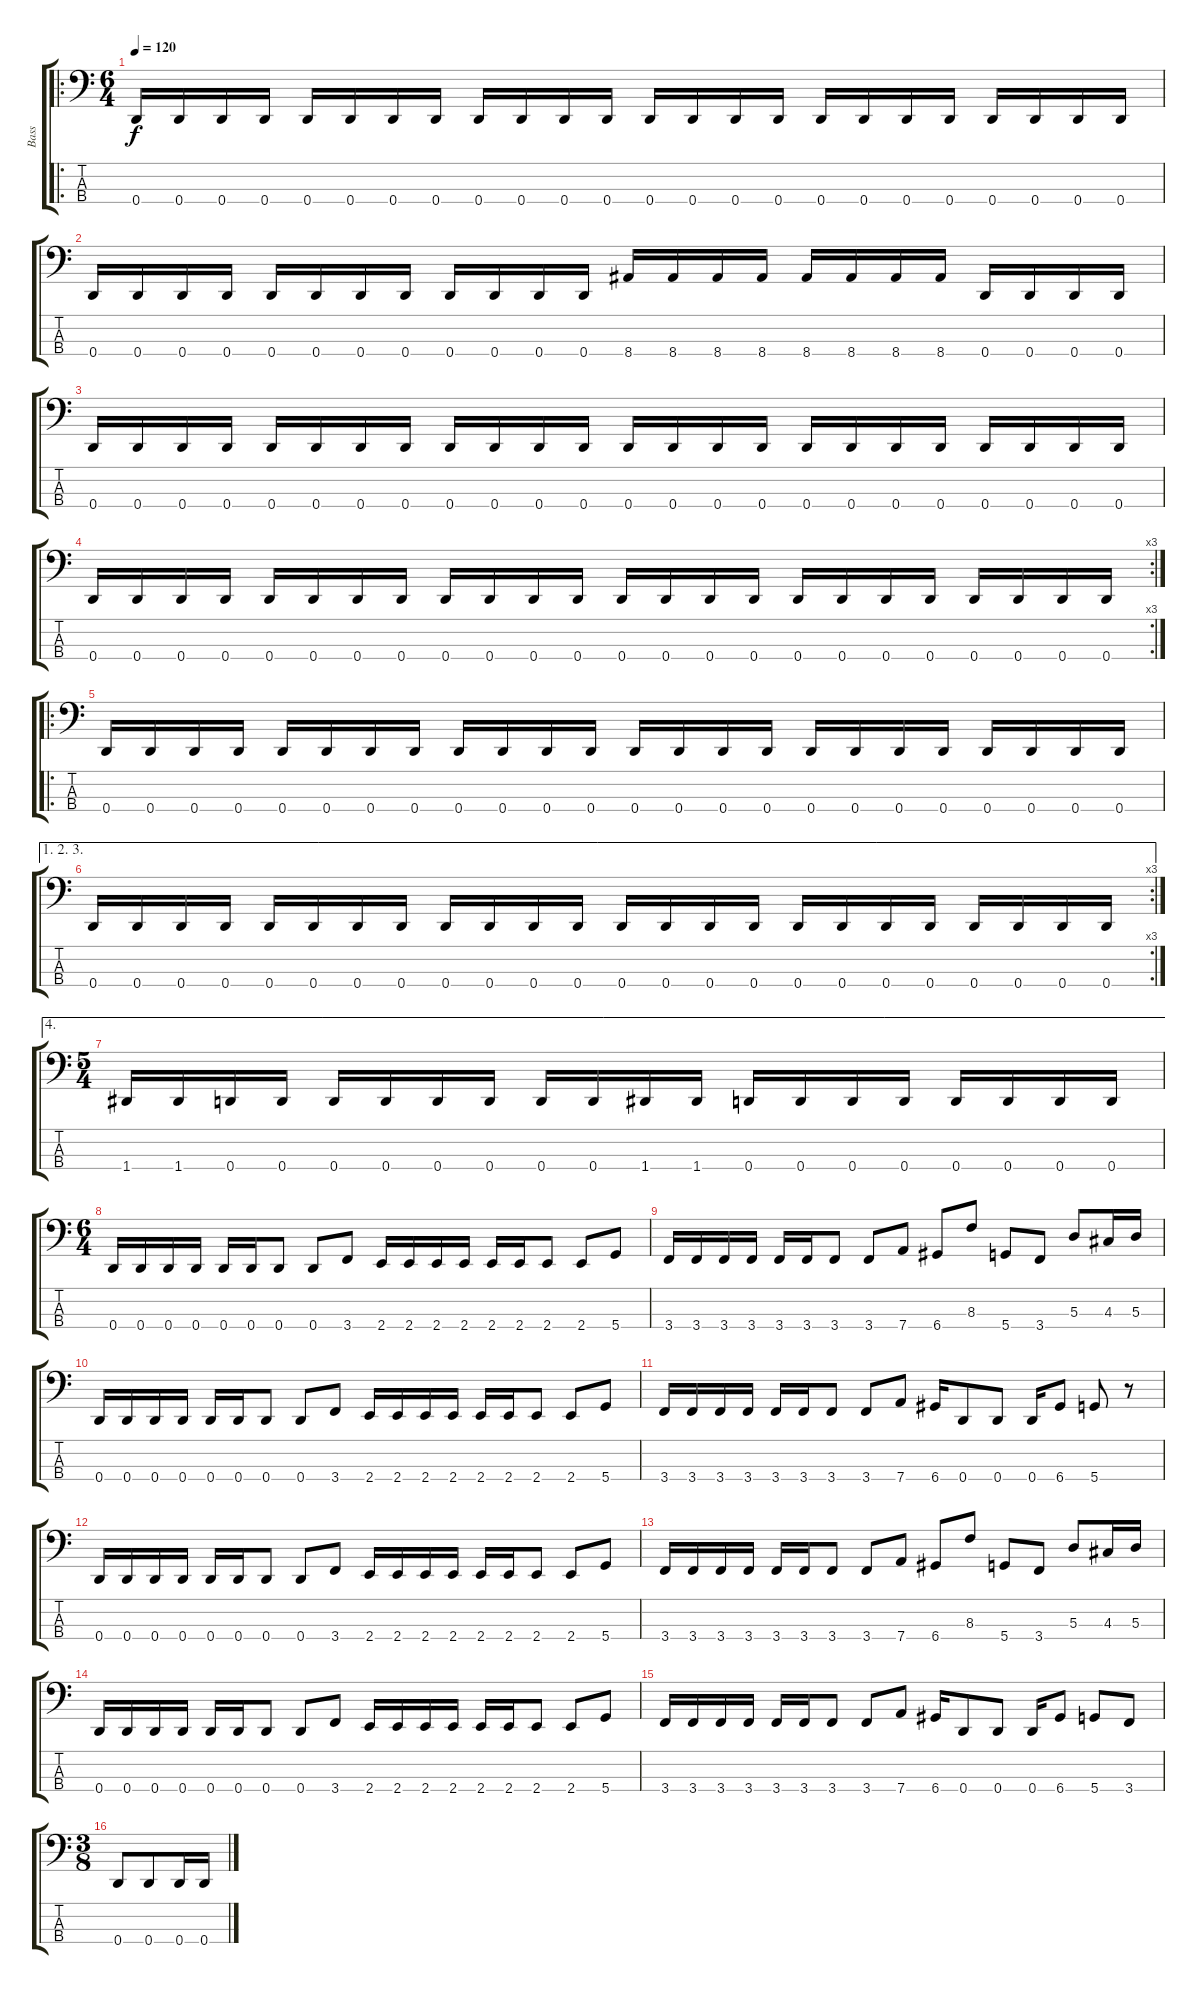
\track ("Bass" "Bass") {instrument electricbassfinger}
\staff {score tabs}
\tuning (G2 D2 A1 D1) {hide}
\ro
\ts (6 4)
\tempo 120
\clef f4
\ks c
0.4.16{dy f instrument electricbassfinger} 0.4.16 0.4.16 0.4.16 0.4.16 0.4.16 0.4.16 0.4.16 0.4.16 0.4.16 0.4.16 0.4.16 0.4.16 0.4.16 0.4.16 0.4.16 0.4.16 0.4.16 0.4.16 0.4.16 0.4.16 0.4.16 0.4.16 0.4.16 |
0.4.16 0.4.16 0.4.16 0.4.16 0.4.16 0.4.16 0.4.16 0.4.16 0.4.16 0.4.16 0.4.16 0.4.16 8.4.16 8.4.16 8.4.16 8.4.16 8.4.16 8.4.16 8.4.16 8.4.16 0.4.16 0.4.16 0.4.16 0.4.16 |
0.4.16 0.4.16 0.4.16 0.4.16 0.4.16 0.4.16 0.4.16 0.4.16 0.4.16 0.4.16 0.4.16 0.4.16 0.4.16 0.4.16 0.4.16 0.4.16 0.4.16 0.4.16 0.4.16 0.4.16 0.4.16 0.4.16 0.4.16 0.4.16 |
\rc 3
0.4.16 0.4.16 0.4.16 0.4.16 0.4.16 0.4.16 0.4.16 0.4.16 0.4.16 0.4.16 0.4.16 0.4.16 0.4.16 0.4.16 0.4.16 0.4.16 0.4.16 0.4.16 0.4.16 0.4.16 0.4.16 0.4.16 0.4.16 0.4.16 |
\ro
0.4.16 0.4.16 0.4.16 0.4.16 0.4.16 0.4.16 0.4.16 0.4.16 0.4.16 0.4.16 0.4.16 0.4.16 0.4.16 0.4.16 0.4.16 0.4.16 0.4.16 0.4.16 0.4.16 0.4.16 0.4.16 0.4.16 0.4.16 0.4.16 |
\ae (1 2 3)
\rc 3
0.4.16 0.4.16 0.4.16 0.4.16 0.4.16 0.4.16 0.4.16 0.4.16 0.4.16 0.4.16 0.4.16 0.4.16 0.4.16 0.4.16 0.4.16 0.4.16 0.4.16 0.4.16 0.4.16 0.4.16 0.4.16 0.4.16 0.4.16 0.4.16 |
\ae 4
\ts (5 4)
1.4.16 1.4.16 0.4.16 0.4.16 0.4.16 0.4.16 0.4.16 0.4.16 0.4.16 0.4.16 1.4.16 1.4.16 0.4.16 0.4.16 0.4.16 0.4.16 0.4.16 0.4.16 0.4.16 0.4.16 |
\ts (6 4)
0.4.16 0.4.16 0.4.16 0.4.16 0.4.16 0.4.16 0.4.8 0.4.8 3.4.8 2.4.16 2.4.16 2.4.16 2.4.16 2.4.16 2.4.16 2.4.8 2.4.8 5.4.8 |
3.4.16 3.4.16 3.4.16 3.4.16 3.4.16 3.4.16 3.4.8 3.4.8 7.4.8 6.4.8 8.3.8 5.4.8 3.4.8 5.3.8 4.3.16 5.3.16 |
0.4.16 0.4.16 0.4.16 0.4.16 0.4.16 0.4.16 0.4.8 0.4.8 3.4.8 2.4.16 2.4.16 2.4.16 2.4.16 2.4.16 2.4.16 2.4.8 2.4.8 5.4.8 |
3.4.16 3.4.16 3.4.16 3.4.16 3.4.16 3.4.16 3.4.8 3.4.8 7.4.8 6.4.16 0.4.8 0.4.8 0.4.16 6.4.8 5.4.8 r.8 |
0.4.16 0.4.16 0.4.16 0.4.16 0.4.16 0.4.16 0.4.8 0.4.8 3.4.8 2.4.16 2.4.16 2.4.16 2.4.16 2.4.16 2.4.16 2.4.8 2.4.8 5.4.8 |
3.4.16 3.4.16 3.4.16 3.4.16 3.4.16 3.4.16 3.4.8 3.4.8 7.4.8 6.4.8 8.3.8 5.4.8 3.4.8 5.3.8 4.3.16 5.3.16 |
0.4.16 0.4.16 0.4.16 0.4.16 0.4.16 0.4.16 0.4.8 0.4.8 3.4.8 2.4.16 2.4.16 2.4.16 2.4.16 2.4.16 2.4.16 2.4.8 2.4.8 5.4.8 |
3.4.16 3.4.16 3.4.16 3.4.16 3.4.16 3.4.16 3.4.8 3.4.8 7.4.8 6.4.16 0.4.8 0.4.8 0.4.16 6.4.8 5.4.8 3.4.8 |
\ts (3 8)
0.4.8 0.4.8 0.4.16 0.4.16
